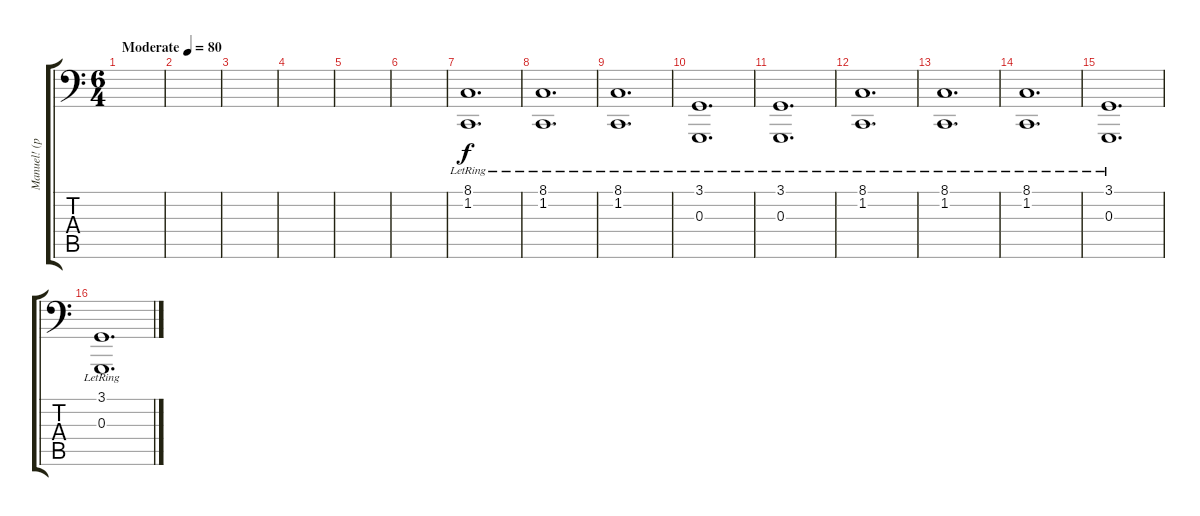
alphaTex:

\track ("Manuel! (pero lo haces en guitarra no má" "Manuel! (p") {instrument acousticgrandpiano}
\staff {score tabs}
\tuning (E2 B1 G1 D2 A1 E1) {hide}
\ts (6 4)
\tempo (80 "Moderate")
\clef f4
\ks c
|
|
|
|
|
|
(8.1{lr} 1.2{lr}).1{d} |
(8.1{lr} 1.2{lr}).1{d} |
(8.1{lr} 1.2{lr}).1{d} |
(3.1{lr} 0.3{lr}).1{d} |
(3.1{lr} 0.3{lr}).1{d} |
(8.1{lr} 1.2{lr}).1{d} |
(8.1{lr} 1.2{lr}).1{d} |
(8.1{lr} 1.2{lr}).1{d} |
(3.1{lr} 0.3{lr}).1{d} |
(3.1{lr} 0.3{lr}).1{d}
